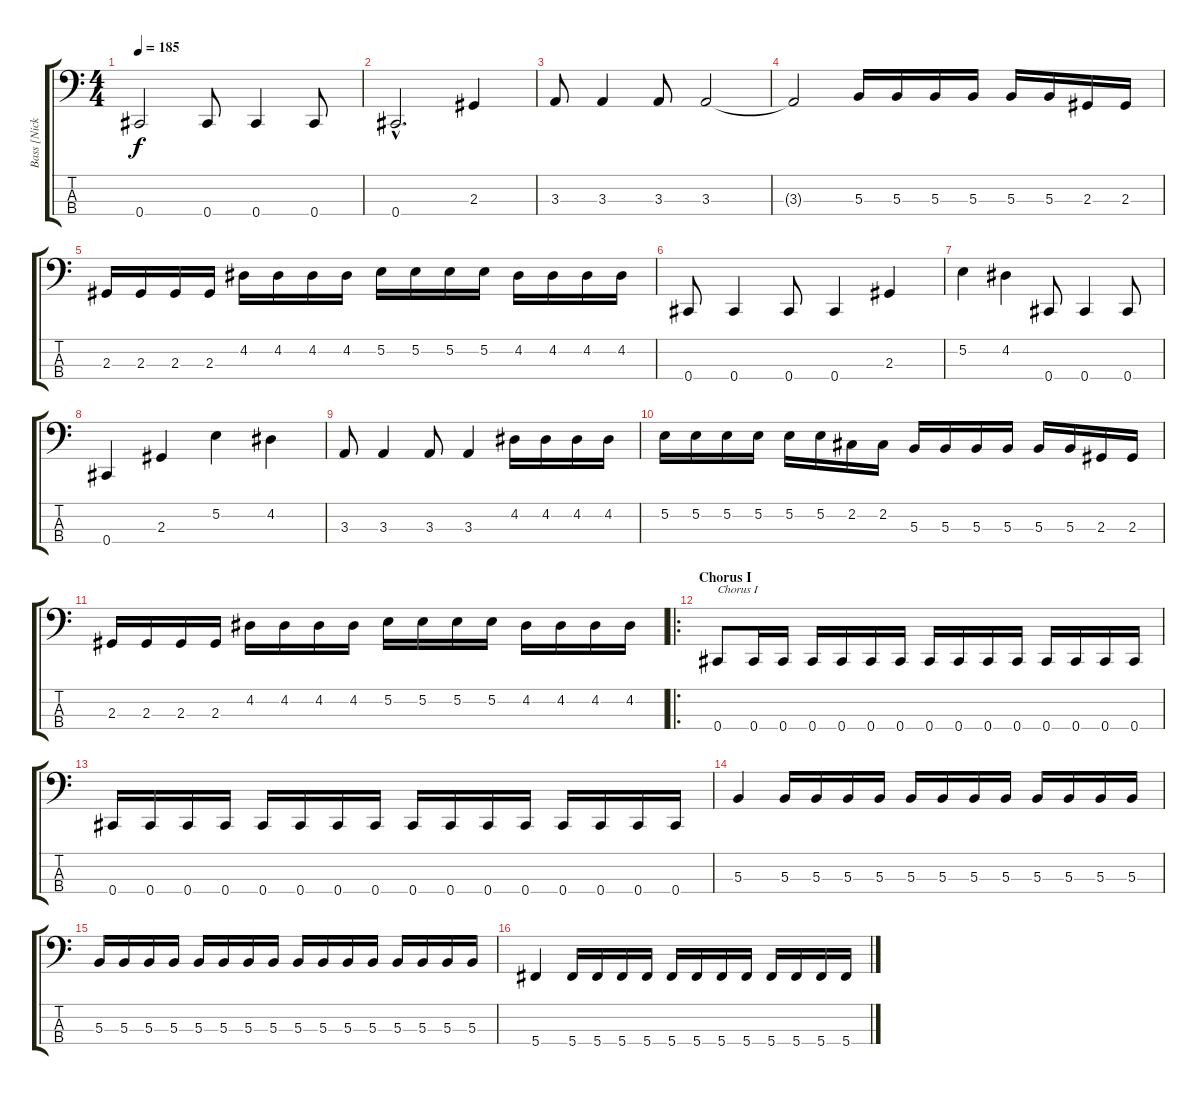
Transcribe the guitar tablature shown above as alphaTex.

\track ("Bass [Nicklasson]" "Bass [Nick") {instrument electricbasspick}
\staff {score tabs}
\tuning (E2 B1 Gb1 Db1) {hide}
\ts (4 4)
\tempo 185
\clef f4
\ks c
0.4{t}.2{dy f} 0.4.8 0.4.4 0.4.8 |
0.4{hac}.2{d} 2.3.4 |
3.3.8 3.3.4 3.3.8 3.3.2 |
3.3{t}.2 5.3.16 5.3.16 5.3.16 5.3.16 5.3.16 5.3.16 2.3.16 2.3.16 |
2.3.16 2.3.16 2.3.16 2.3.16 4.2.16 4.2.16 4.2.16 4.2.16 5.2.16 5.2.16 5.2.16 5.2.16 4.2.16 4.2.16 4.2.16 4.2.16 |
0.4.8 0.4.4 0.4.8 0.4.4 2.3.4 |
5.2.4 4.2.4 0.4.8 0.4.4 0.4.8 |
0.4.4 2.3.4 5.2.4 4.2.4 |
3.3.8 3.3.4 3.3.8 3.3.4 4.2.16 4.2.16 4.2.16 4.2.16 |
5.2.16 5.2.16 5.2.16 5.2.16 5.2.16 5.2.16 2.2.16 2.2.16 5.3.16 5.3.16 5.3.16 5.3.16 5.3.16 5.3.16 2.3.16 2.3.16 |
2.3.16 2.3.16 2.3.16 2.3.16 4.2.16 4.2.16 4.2.16 4.2.16 5.2.16 5.2.16 5.2.16 5.2.16 4.2.16 4.2.16 4.2.16 4.2.16 |
\ro
\section ("" "Chorus I")
0.4.8{txt "Chorus I"} 0.4.16 0.4.16 0.4.16 0.4.16 0.4.16 0.4.16 0.4.16 0.4.16 0.4.16 0.4.16 0.4.16 0.4.16 0.4.16 0.4.16 |
0.4.16 0.4.16 0.4.16 0.4.16 0.4.16 0.4.16 0.4.16 0.4.16 0.4.16 0.4.16 0.4.16 0.4.16 0.4.16 0.4.16 0.4.16 0.4.16 |
5.3.4 5.3.16 5.3.16 5.3.16 5.3.16 5.3.16 5.3.16 5.3.16 5.3.16 5.3.16 5.3.16 5.3.16 5.3.16 |
5.3.16 5.3.16 5.3.16 5.3.16 5.3.16 5.3.16 5.3.16 5.3.16 5.3.16 5.3.16 5.3.16 5.3.16 5.3.16 5.3.16 5.3.16 5.3.16 |
5.4.4 5.4.16 5.4.16 5.4.16 5.4.16 5.4.16 5.4.16 5.4.16 5.4.16 5.4.16 5.4.16 5.4.16 5.4.16
